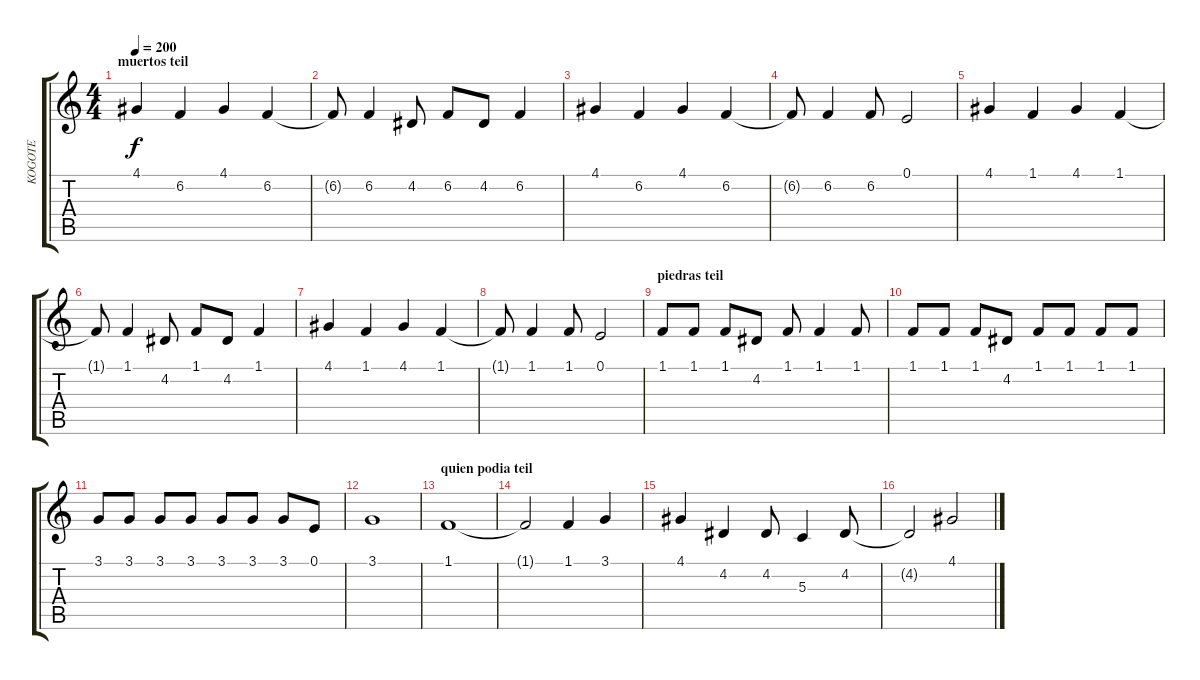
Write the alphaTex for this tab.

\track ("KOGOTE" "KOGOTE") {instrument brasssection}
\staff {score tabs}
\tuning (E4 B3 G3 D3 A2 E2) {hide}
\ts (4 4)
\section ("" "muertos teil")
\tempo 200
\clef g2
\ks c
4.1.4{dy f} 6.2.4 4.1.4 6.2.4 |
6.2{t}.8 6.2.4 4.2.8 6.2.8 4.2.8 6.2.4 |
4.1.4 6.2.4 4.1.4 6.2.4 |
6.2{t}.8 6.2.4 6.2.8 0.1.2 |
4.1.4 1.1.4 4.1.4 1.1.4 |
1.1{t}.8 1.1.4 4.2.8 1.1.8 4.2.8 1.1.4 |
4.1.4 1.1.4 4.1.4 1.1.4 |
1.1{t}.8 1.1.4 1.1.8 0.1.2 |
\section ("" "piedras teil")
1.1.8 1.1.8 1.1.8 4.2.8 1.1.8 1.1.4 1.1.8 |
1.1.8 1.1.8 1.1.8 4.2.8 1.1.8 1.1.8 1.1.8 1.1.8 |
3.1.8 3.1.8 3.1.8 3.1.8 3.1.8 3.1.8 3.1.8 0.1.8 |
3.1.1 |
\section ("" "quien podia teil")
1.1.1 |
1.1{t}.2 1.1.4 3.1.4 |
4.1.4 4.2.4 4.2.8 5.3.4 4.2.8 |
4.2{t}.2 4.1.2
